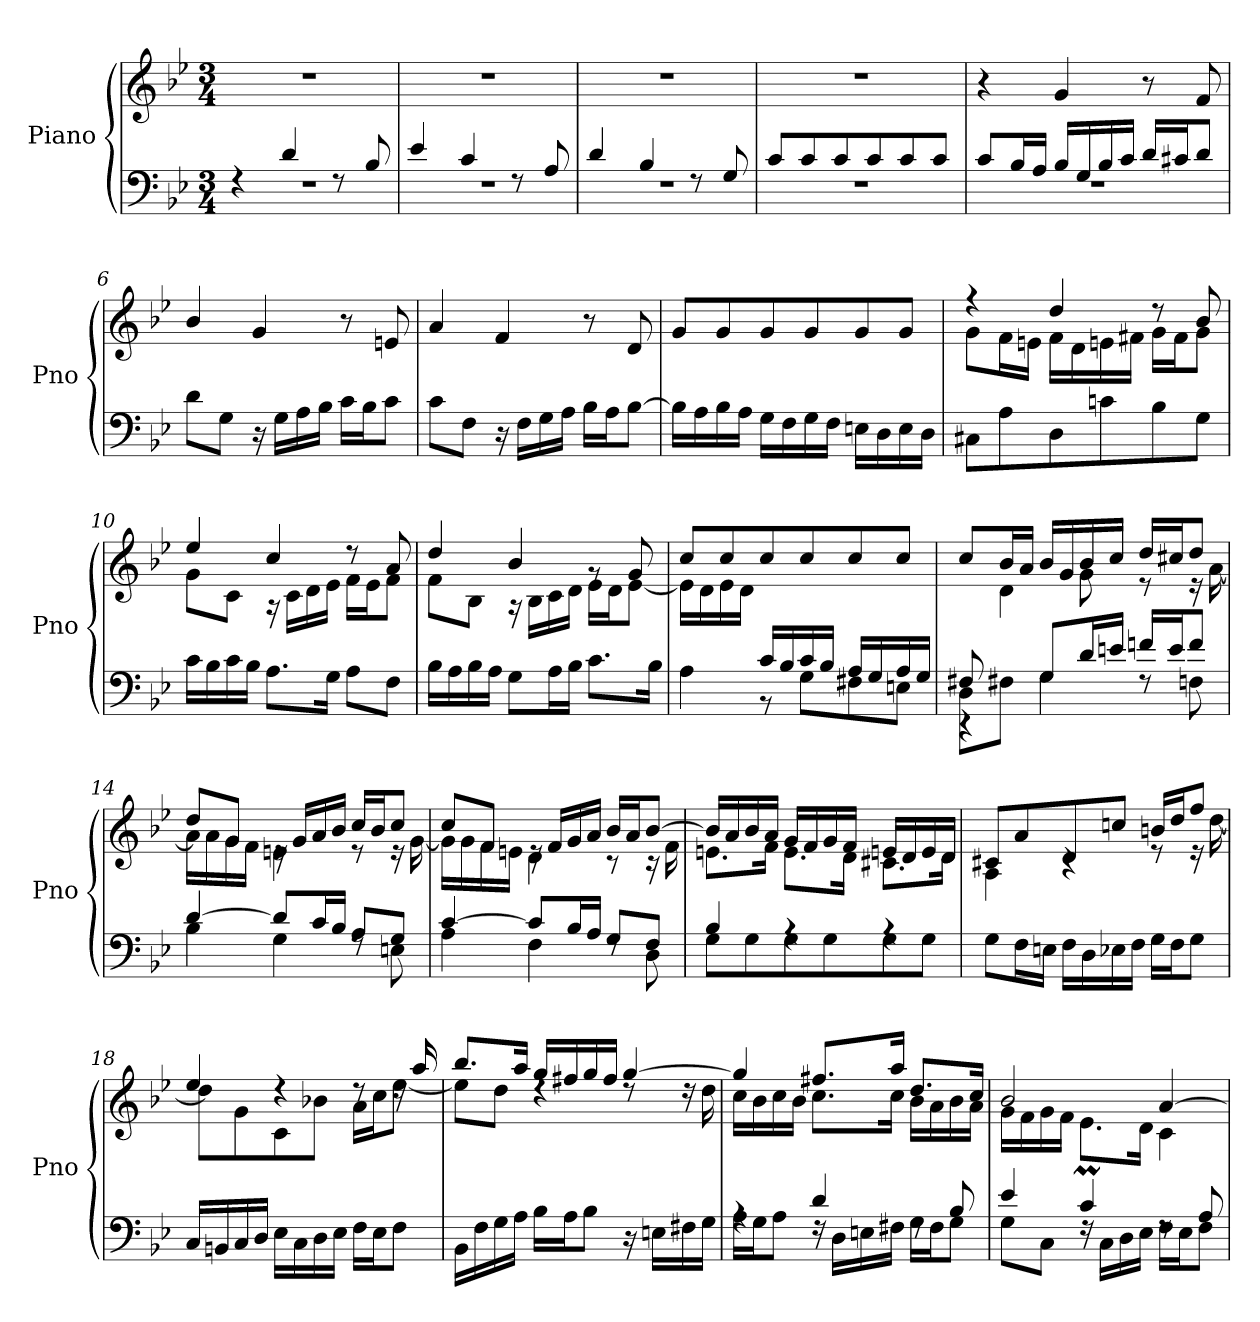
**kern	**kern
*part1	*part1
*staff2	*staff1
*I"Piano	*
*I'Pno	*
*clefF4	*clefG2
*k[b-e-]	*k[b-e-]
*M3/4	*M3/4
*MM96	*MM96
=1	=1
*^	*
4rF	2.rF	2.r
4d/	.	.
8rF	.	.
8B-/	.	.
=2	=2	=2
4e-/	2.rF	2.r
4c/	.	.
8rF	.	.
8A/	.	.
=3	=3	=3
4d/	2.rF	2.r
4B-/	.	.
8rF	.	.
8G/	.	.
=4	=4	=4
8c/L	2.rF	2.r
8c/	.	.
8c/	.	.
8c/	.	.
8c/	.	.
8c/J	.	.
=5	=5	=5
8c/L	2.rF	4r
16B-/L	.	.
16A/JJ	.	.
16B-/LL	.	4g/
16G/	.	.
16B-/	.	.
16c/JJ	.	.
16d/LL	.	8r
16c#X/J	.	.
8d/J	.	8f/
*v	*v	*
=6	=6
8d\L	4b-/
8G\J	.
16r	4g/
16G\LL	.
16A\	.
16B-\JJ	.
16c\LL	8r
16B-\J	.
8c\J	8en/
!!LO:LB:g=z
=7	=7
8c\L	4a/
8F\J	.
16r	4f/
16F\LL	.
16G\	.
16A\JJ	.
16B-\LL	8r
16A\J	.
[8B-\J	8d/
=8	=8
16B-\LL]	8g/L
16A\	.
16B-\	8g/
16A\JJ	.
16G\LL	8g/
16F\	.
16G\	8g/
16F\JJ	.
16En\LL	8g/
16D\	.
16E\	8g/J
16D\JJ	.
=9	=9
*	*^
8C#X\L	4r	8g\L
8A\	.	16f\L
.	.	16en\JJ
8D\	4dd/	16f\LL
.	.	16d\
8cn\	.	16en\
.	.	16f#X\JJ
8B-\	8r	16g\LL
.	.	16f#\J
8G\J	8b-/	8g\J
=10	=10	=10
16c\LL	4ee-/	8g\L
16B-\	.	.
16c\	.	8c\J
16B-\JJ	.	.
8.A\L	4cc/	16r
.	.	16c\LL
.	.	16d\
16G\Jk	.	16e-\JJ
8A\L	8r	16f\LL
.	.	16e-\J
8F\J	8a/	8f\J
!!LO:LB:g=z	!!
=11	=11	=11
16B-\LL	4dd/	8f\L
16A\	.	.
16B-\	.	8B-\J
16A\JJ	.	.
8G\L	4b-/	16r
.	.	16B-\LL
16A\L	.	16c\
16B-\JJ	.	16d\JJ
8.c\L	8rg	16e-\LL
.	.	16d\J
.	8g/	[8e-\J
16B-\Jk	.	.
=12	=12	=12
*^	*	*
4ryy	4A\	8cc/L	16e-\LL]
.	.	.	16d\
.	.	8cc/	16e-\
.	.	.	16d\JJ
16c/LL	8rBB	8cc/	2ryy
16B-/	.	.	.
16c/	8G\L	8cc/	.
16B-/JJ	.	.	.
16A/LL	8F#X\	8cc/	.
16G/	.	.	.
16A/	8En\J	8cc/J	.
16G/JJ	.	.	.
=13	=13	=13	=13
*	*^	*	*
8F#X/	8D\L	4rEE	8cc/L	8ryy
2ryy	8F#X\J	.	16b-/L	4d\
.	.	.	16a/JJ	.
.	8G/L	4G\	16b-/LL	.
.	.	.	16g/	.
.	16d/L	.	16b-/	8g\
.	16en/JJ	.	16cc/JJ	.
.	16fn/LL	8rF	16dd/LL	8r
.	16e/J	.	16cc#X/J	.
8ryy	8f/J	8Fn\	8dd/J	16r
.	.	.	.	[16a\
*	*v	*v	*	*
!!LO:LB:g=z	!!
=14	=14	=14	=14
[4d/	4B-\	8dd/L	16a\LL]
.	.	.	16a\
.	.	8g/J	16g\
.	.	.	16f\JJ
8d/L]	4G\	16re	4en\
.	.	16g/LL	.
16c/L	.	16a/	.
16B-/JJ	.	16b-/JJ	.
8A/L	8rF	16cc/LL	8r
.	.	16b-/J	.
8G/J	8En\	8cc/J	16r
.	.	.	[16g\
=15	=15	=15	=15
[4c/	4A\	8cc/L	16g\LL]
.	.	.	16g\
.	.	8f/J	16f\
.	.	.	16en\JJ
8c/L]	4F\	16re	4d\
.	.	16f/LL	.
16B-/L	.	16g/	.
16A/JJ	.	16a/JJ	.
8G/L	8rF	16b-/LL	8r
.	.	16a/J	.
8F/J	8D\	[8b-/J	16r
.	.	.	16f\
=16	=16	=16	=16
4B-/	8G\L	16b-/LL]	8.en\L
.	.	16a/	.
.	8G\	16b-/	.
.	.	16a/JJ	16f\Jk
4rA	8G\	16g/LL	8.e\L
.	.	16f/	.
.	8G\	16g/	.
.	.	16f/JJ	16d\Jk
4rA	8G\	16en/LL	8.c#X\L
.	.	16d/	.
.	8G\J	16e/	.
.	.	16d/JJ	16d\Jk
*v	*v	*	*
=17	=17	=17
8G\L	8c#X/L	4A\
16F\L	8a/	.
16En\JJ	.	.
16F\LL	8d/	4rc
16D\	.	.
16E-X\	8ccn/J	.
16F\JJ	.	.
16G\LL	16bn/LL	8r
16F\J	16dd/J	.
8G\J	8ff/J	16r
.	.	[16dd\
!!LO:LB:g=z	!!
=18	=18	=18
16C/LL	4ee-/	8dd\L]
16BBn/	.	.
16C/	.	8g\
16D/JJ	.	.
16E-\LL	4rdd	8c\
16C\	.	.
16D\	.	8b-X\J
16E-\JJ	.	.
16F\LL	8rdd	16a\LL
16E-\J	.	16cc\J
8F\J	16rdd	[8ee-\J
.	16aa/	.
=19	=19	=19
16BB-\LL	8.bb-/L	8ee-\L]
16F\	.	.
16G\	.	8dd\J
16A\JJ	16aa/Jk	.
16B-\LL	16gg/LL	4rdd
16A\J	16ff#X/	.
8B-\J	16gg/	.
.	16ff#/JJ	.
16r	[4gg/	8rdd
16En\LL	.	.
16F#X\	.	16rdd
16G\JJ	.	16dd\
=20	=20	=20
*^	*	*
4rA	16A\LL	4gg/]	16cc\LL
.	16G\J	.	16b-\
.	8A\J	.	16cc\
.	.	.	16b-\JJ
4d/	16rF	8.ff#X/L	8.cc\L
.	16D\LL	.	.
.	16En\	.	.
.	16F#X\JJ	16aa/Jk	16cc\Jk
8rF	16G\LL	8.dd/L	16b-\LL
.	16F#\J	.	16a\
8B-/	8G\J	.	16b-\
.	.	16cc/Jk	16a\JJ
!!LO:PB:g=z	!!
=21	=21	=21	=21
4e-/	8G\L	2b-/	16g\LL
.	.	.	16f\
.	8C\J	.	16g\
.	.	.	16f\JJ
4c/	16rF	.	8.e-M\L
.	16C\LL	.	.
.	16D\	.	.
.	16E-\JJ	.	16d\Jk
8rF	16F\LL	[4a/	4c\
.	16E-\J	.	.
8A/	8F\J	.	.
*v	*v	*	*
*	*v	*v
=	=
*-	*-
